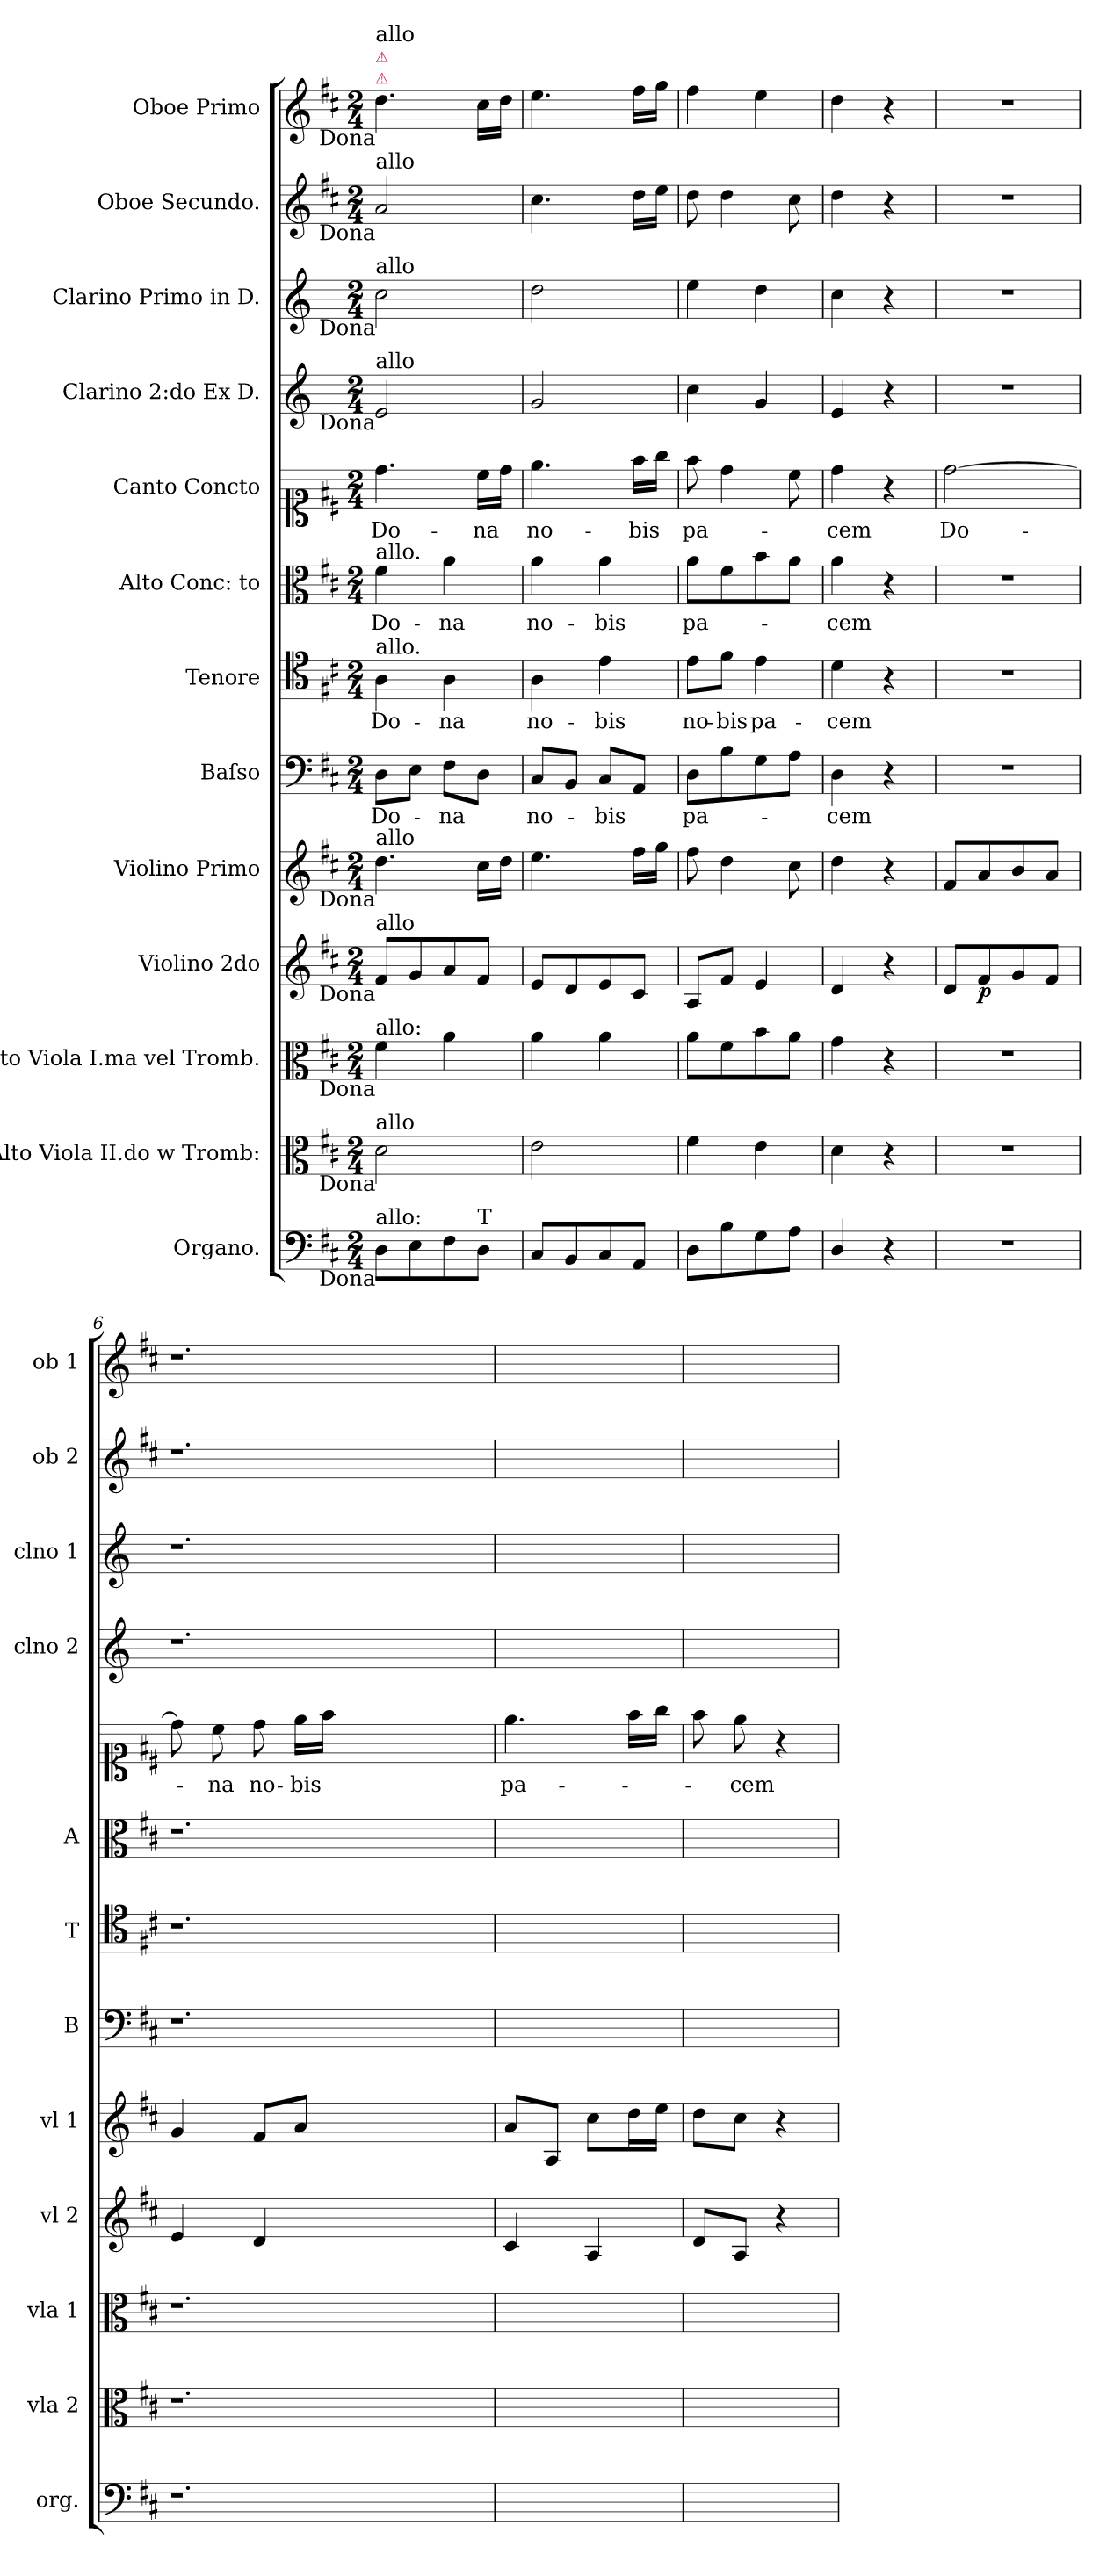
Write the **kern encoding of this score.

**kern	**kern	**kern	**kern	**dynam	**kern	**kern	**text	**kern	**text	**kern	**text	**kern	**text	**kern	**kern	**kern	**kern
*part13	*part12	*part11	*part10	*part10	*part9	*part8	*part8	*part7	*part7	*part6	*part6	*part5	*part5	*part4	*part3	*part2	*part1
*staff13	*staff12	*staff11	*staff10	*staff10	*staff9	*staff8	*staff8	*staff7	*staff7	*staff6	*staff6	*staff5	*staff5	*staff4	*staff3	*staff2	*staff1
*I"Organo.	*I"Alto Viola II.do w Tromb:	*I"Alto Viola I.ma vel Tromb.	*I"Violino 2do	*	*I"Violino Primo	*I"Baſso	*	*I"Tenore	*	*I"Alto Conc: to	*	*I"Canto Concto	*	*I"Clarino 2:do Ex D.	*I"Clarino Primo in D.	*I"Oboe Secundo.	*I"Oboe Primo
*I'org.	*I'vla 2	*I'vla 1	*I'vl 2	*	*I'vl 1	*I'B	*	*I'T	*	*I'A	*	*	*	*I'clno 2	*I'clno 1	*I'ob 2	*I'ob 1
*clefF4	*clefC3	*clefC3	*clefG2	*	*clefG2	*clefF4	*	*clefC4	*	*clefC3	*	*clefC1	*	*clefG2	*clefG2	*clefG2	*clefG2
*	*	*	*	*	*	*	*	*	*	*	*	*	*	*ITrd-1c-2	*ITrd-1c-2	*	*
*k[f#c#]	*k[f#c#]	*k[f#c#]	*k[f#c#]	*	*k[f#c#]	*k[f#c#]	*	*k[f#c#]	*	*k[f#c#]	*	*k[f#c#]	*	*k[f#c#]	*k[f#c#]	*k[f#c#]	*k[f#c#]
*D:	*D:	*D:	*D:	*	*D:	*D:	*	*D:	*	*D:	*	*D:	*	*D:	*D:	*D:	*D:
*M2/4	*M2/4	*M2/4	*M2/4	*	*M2/4	*M2/4	*	*M2/4	*	*M2/4	*	*M2/4	*	*M2/4	*M2/4	*M2/4	*M2/4
=1	=1	=1	=1	=1	=1	=1	=1	=1	=1	=1	=1	=1	=1	=1	=1	=1	=1
!	!	!	!	!	!	!	!	!	!	!	!	!	!	!	!	!	!LO:TX:a:color=crimson:t=⚠
!	!	!	!	!	!	!	!	!	!	!	!	!	!	!	!	!	!LO:TX:a:color=crimson:t=⚠
!	!	!	!	!	!	!	!	!	!	!	!	!	!	!	!	!	!LO:TX:a:t=allo
!	!	!	!	!	!	!	!	!	!	!	!	!	!	!	!	!	!LO:TX:b:rj:t=Dona
!	!	!	!	!	!	!	!	!	!	!	!	!	!	!	!	!LO:TX:b:rj:t=Dona	!
!	!	!	!	!	!	!	!	!	!	!	!	!	!	!	!	!LO:TX:a:t=allo	!
!	!	!	!	!	!	!	!	!	!	!	!	!	!	!	!LO:TX:b:rj:t=Dona	!	!
!	!	!	!	!	!	!	!	!	!	!	!	!	!	!	!LO:TX:a:t=allo	!	!
!	!	!	!	!	!	!	!	!	!	!	!	!	!	!LO:TX:a:t=allo	!	!	!
!	!	!	!	!	!	!	!	!	!	!	!	!	!	!LO:TX:b:rj:t=Dona	!	!	!
!	!	!	!	!	!	!	!	!	!	!LO:TX:a:t=allo.	!	!	!	!	!	!	!
!	!	!	!	!	!	!	!	!LO:TX:a:t=allo.	!	!	!	!	!	!	!	!	!
!	!	!	!	!	!LO:TX:a:t=allo	!	!	!	!	!	!	!	!	!	!	!	!
!	!	!	!	!	!LO:TX:b:rj:t=Dona	!	!	!	!	!	!	!	!	!	!	!	!
!	!	!	!LO:TX:a:t=allo	!	!	!	!	!	!	!	!	!	!	!	!	!	!
!	!	!	!LO:TX:b:rj:t=Dona	!	!	!	!	!	!	!	!	!	!	!	!	!	!
!	!	!LO:TX:a:t=allo&colon;	!	!	!	!	!	!	!	!	!	!	!	!	!	!	!
!	!	!LO:TX:b:rj:t=Dona	!	!	!	!	!	!	!	!	!	!	!	!	!	!	!
!	!LO:TX:b:rj:t=Dona	!	!	!	!	!	!	!	!	!	!	!	!	!	!	!	!
!	!LO:TX:a:t=allo	!	!	!	!	!	!	!	!	!	!	!	!	!	!	!	!
!LO:TX:a:t=allo&colon;	!	!	!	!	!	!	!	!	!	!	!	!	!	!	!	!	!
!LO:TX:b:rj:t=Dona	!	!	!	!	!	!	!	!	!	!	!	!	!	!	!	!	!
8D\L	2d\	4f#\	8f#/L	.	4.dd\	8D\L	Do-	4A\	Do-	4f#\	Do-	4.dd\	Do-	2f#/	2dd\	2a/	4.dd\
8E\	.	.	8g/	.	.	8E\J	.	.	.	.	.	.	.	.	.	.	.
8F#\	.	4a\	8a/	.	.	8F#\L	-na	4A\	-na	4a\	-na	.	.	.	.	.	.
!LO:TX:a:t=T	!	!	!	!	!	!	!	!	!	!	!	!	!	!	!	!	!
8D\J	.	.	8f#/J	.	16cc#\LL	8D\J	.	.	.	.	.	16cc#\LL	-na	.	.	.	16cc#\LL
.	.	.	.	.	16dd\JJ	.	.	.	.	.	.	16dd\JJ	.	.	.	.	16dd\JJ
=2	=2	=2	=2	=2	=2	=2	=2	=2	=2	=2	=2	=2	=2	=2	=2	=2	=2
8C#/L	2e\	4a\	8e/L	.	4.ee\	8C#/L	no-	4A\	no-	4a\	no-	4.ee\	no-	2a/	2ee\	4.cc#\	4.ee\
8BB/	.	.	8d/	.	.	8BB/J	.	.	.	.	.	.	.	.	.	.	.
8C#/	.	4a\	8e/	.	.	8C#/L	-bis	4e\	-bis	4a\	-bis	.	.	.	.	.	.
8AA/J	.	.	8c#/J	.	16ff#\LL	8AA/J	.	.	.	.	.	16ff#\LL	-bis	.	.	16dd\LL	16ff#\LL
.	.	.	.	.	16gg\JJ	.	.	.	.	.	.	16gg\JJ	.	.	.	16ee\JJ	16gg\JJ
=3	=3	=3	=3	=3	=3	=3	=3	=3	=3	=3	=3	=3	=3	=3	=3	=3	=3
!	!	!	!	!	!	!	!	!	!LO:LY:i	!	!	!	!	!	!	!	!
8D\L	4f#\	8a\L	8A/L	.	8ff#\	8D\L	pa-	8e\L	no-	8a\L	pa-	8ff#\	pa-	4dd\	4ff#\	8dd\	4ff#\
!	!	!	!	!	!	!	!	!	!LO:LY:i	!	!	!	!	!	!	!	!
8B\	.	8f#\	8f#/J	.	4dd\	8B\	.	8f#\J	-bis	8f#\	.	4dd\	.	.	.	4dd\	.
8G\	4e\	8b\	4e/	.	.	8G\	.	4e\	pa-	8b\	.	.	.	4a/	4ee\	.	4ee\
8A\J	.	8a\J	.	.	8cc#\	8A\J	.	.	.	8a\J	.	8cc#\	.	.	.	8cc#\	.
=4	=4	=4	=4	=4	=4	=4	=4	=4	=4	=4	=4	=4	=4	=4	=4	=4	=4
4D/	4d\	4g\	4d/	.	4dd\	4D\	-cem	4d\	-cem	4a\	-cem	4dd\	-cem	4f#/	4dd\	4dd\	4dd\
4r	4r	4r	4r	.	4r	4r	.	4r	.	4r	.	4r	.	4r	4r	4r	4r
=5	=5	=5	=5	=5	=5	=5	=5	=5	=5	=5	=5	=5	=5	=5	=5	=5	=5
2r	2r	2r	8d/L	.	8f#/L	2r	.	2r	.	2r	.	[2dd\	Do-	2r	2r	2r	2r
.	.	.	8f#/	p	8a/	.	.	.	.	.	.	.	.	.	.	.	.
.	.	.	8g/	.	8b/	.	.	.	.	.	.	.	.	.	.	.	.
.	.	.	8f#/J	.	8a/J	.	.	.	.	.	.	.	.	.	.	.	.
=6	=6	=6	=6	=6	=6	=6	=6	=6	=6	=6	=6	=6	=6	=6	=6	=6	=6
1.r	1.r	1.r	4e/	.	4g/	1.r	.	1.r	.	1.r	.	8dd\]	.	1.r	1.r	1.r	1.r
.	.	.	.	.	.	.	.	.	.	.	.	8cc#\	-na	.	.	.	.
.	.	.	4d/	.	8f#/L	.	.	.	.	.	.	8dd\	no-	.	.	.	.
.	.	.	.	.	8a/J	.	.	.	.	.	.	16ee\LL	-bis	.	.	.	.
.	.	.	.	.	.	.	.	.	.	.	.	16ff#\JJ	.	.	.	.	.
.	.	.	1ryy	.	1ryy	.	.	.	.	.	.	1ryy	.	.	.	.	.
=7	=7	=7	=7	=7	=7	=7	=7	=7	=7	=7	=7	=7	=7	=7	=7	=7	=7
2ryy	2ryy	2ryy	4c#/	.	8a/L	2ryy	.	2ryy	.	2ryy	.	4.ee\	pa-	2ryy	2ryy	2ryy	2ryy
.	.	.	.	.	8A/J	.	.	.	.	.	.	.	.	.	.	.	.
.	.	.	4A/	.	8cc#\L	.	.	.	.	.	.	.	.	.	.	.	.
.	.	.	.	.	16dd\L	.	.	.	.	.	.	16ff#\LL	.	.	.	.	.
.	.	.	.	.	16ee\JJ	.	.	.	.	.	.	16gg\JJ	.	.	.	.	.
=8	=8	=8	=8	=8	=8	=8	=8	=8	=8	=8	=8	=8	=8	=8	=8	=8	=8
2ryy	2ryy	2ryy	8d/L	.	8dd\L	2ryy	.	2ryy	.	2ryy	.	8ff#\	.	2ryy	2ryy	2ryy	2ryy
.	.	.	8A/J	.	8cc#\J	.	.	.	.	.	.	8ee\	-cem	.	.	.	.
.	.	.	4r	.	4r	.	.	.	.	.	.	4r	.	.	.	.	.
=	=	=	=	=	=	=	=	=	=	=	=	=	=	=	=	=	=
*-	*-	*-	*-	*-	*-	*-	*-	*-	*-	*-	*-	*-	*-	*-	*-	*-	*-
